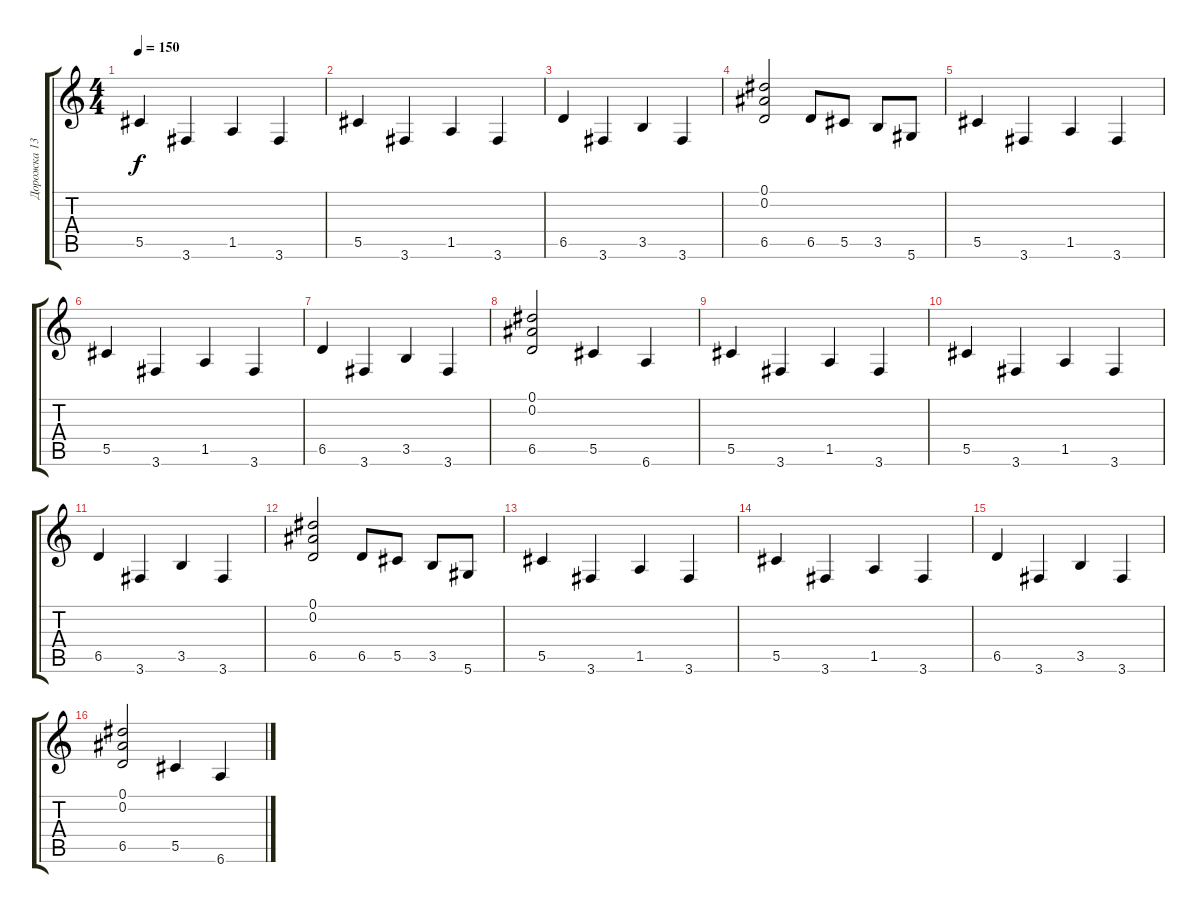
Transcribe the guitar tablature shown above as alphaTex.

\track ("Дорожка 13" "Дорожка 13") {instrument contrabass}
\staff {score tabs}
\tuning (Eb4 Bb3 Gb3 Db3 Ab2 Eb2) {hide}
\ts (4 4)
\tempo 150
\clef g2
\ks c
5.5.4{dy f} 3.6.4 1.5.4 3.6.4 |
5.5.4 3.6.4 1.5.4 3.6.4 |
6.5.4 3.6.4 3.5.4 3.6.4 |
(0.1 0.2 6.5).2 6.5.8 5.5.8 3.5.8 5.6.8 |
5.5.4 3.6.4 1.5.4 3.6.4 |
5.5.4 3.6.4 1.5.4 3.6.4 |
6.5.4 3.6.4 3.5.4 3.6.4 |
(0.1 0.2 6.5).2 5.5.4 6.6.4 |
5.5.4 3.6.4 1.5.4 3.6.4 |
5.5.4 3.6.4 1.5.4 3.6.4 |
6.5.4 3.6.4 3.5.4 3.6.4 |
(0.1 0.2 6.5).2 6.5.8 5.5.8 3.5.8 5.6.8 |
5.5.4 3.6.4 1.5.4 3.6.4 |
5.5.4 3.6.4 1.5.4 3.6.4 |
6.5.4 3.6.4 3.5.4 3.6.4 |
(0.1 0.2 6.5).2 5.5.4 6.6.4
